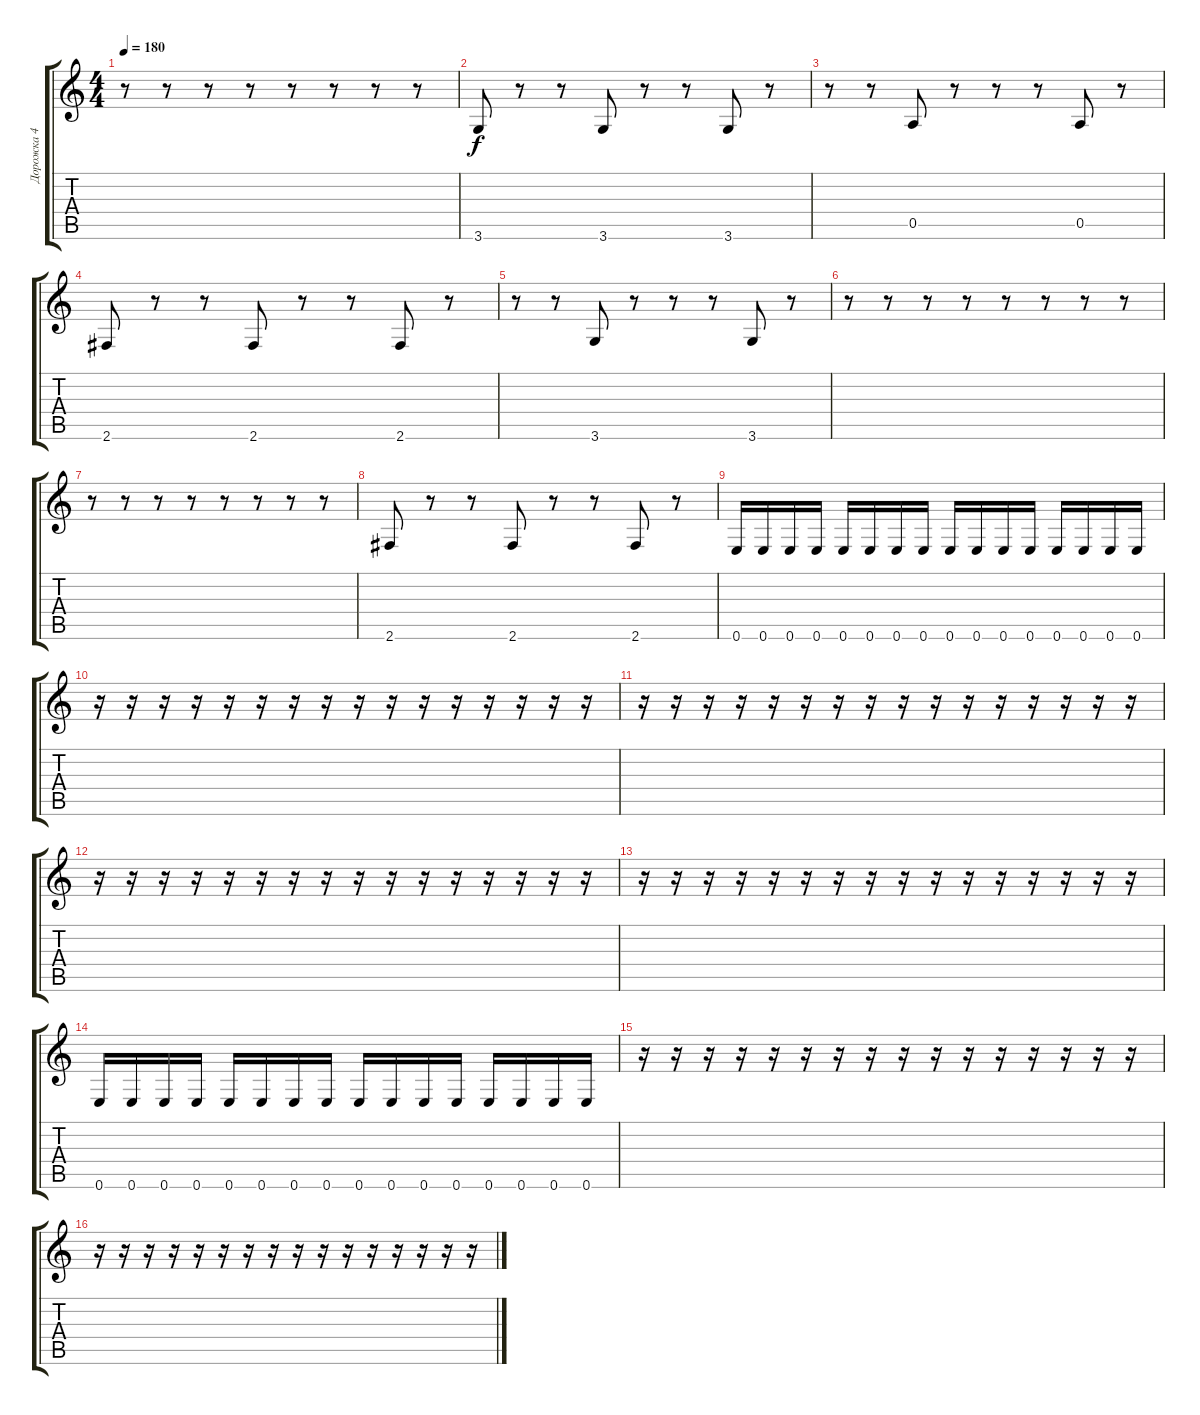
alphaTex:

\track ("Дорожка 4" "Дорожка 4") {instrument electricbasspick}
\staff {score tabs}
\tuning (E4 B3 G3 D3 A2 E2) {hide}
\ts (4 4)
\tempo 180
\clef g2
\ks c
r.8{dy f} r.8 r.8 r.8 r.8 r.8 r.8 r.8 |
3.6.8 r.8 r.8 3.6.8 r.8 r.8 3.6.8 r.8 |
r.8 r.8 0.5.8 r.8 r.8 r.8 0.5.8 r.8 |
2.6.8 r.8 r.8 2.6.8 r.8 r.8 2.6.8 r.8 |
r.8 r.8 3.6.8 r.8 r.8 r.8 3.6.8 r.8 |
r.8 r.8 r.8 r.8 r.8 r.8 r.8 r.8 |
r.8 r.8 r.8 r.8 r.8 r.8 r.8 r.8 |
2.6.8 r.8 r.8 2.6.8 r.8 r.8 2.6.8 r.8 |
0.6.16 0.6.16 0.6.16 0.6.16 0.6.16 0.6.16 0.6.16 0.6.16 0.6.16 0.6.16 0.6.16 0.6.16 0.6.16 0.6.16 0.6.16 0.6.16 |
r.16 r.16 r.16 r.16 r.16 r.16 r.16 r.16 r.16 r.16 r.16 r.16 r.16 r.16 r.16 r.16 |
r.16 r.16 r.16 r.16 r.16 r.16 r.16 r.16 r.16 r.16 r.16 r.16 r.16 r.16 r.16 r.16 |
r.16 r.16 r.16 r.16 r.16 r.16 r.16 r.16 r.16 r.16 r.16 r.16 r.16 r.16 r.16 r.16 |
r.16 r.16 r.16 r.16 r.16 r.16 r.16 r.16 r.16 r.16 r.16 r.16 r.16 r.16 r.16 r.16 |
0.6.16 0.6.16 0.6.16 0.6.16 0.6.16 0.6.16 0.6.16 0.6.16 0.6.16 0.6.16 0.6.16 0.6.16 0.6.16 0.6.16 0.6.16 0.6.16 |
r.16 r.16 r.16 r.16 r.16 r.16 r.16 r.16 r.16 r.16 r.16 r.16 r.16 r.16 r.16 r.16 |
r.16 r.16 r.16 r.16 r.16 r.16 r.16 r.16 r.16 r.16 r.16 r.16 r.16 r.16 r.16 r.16
